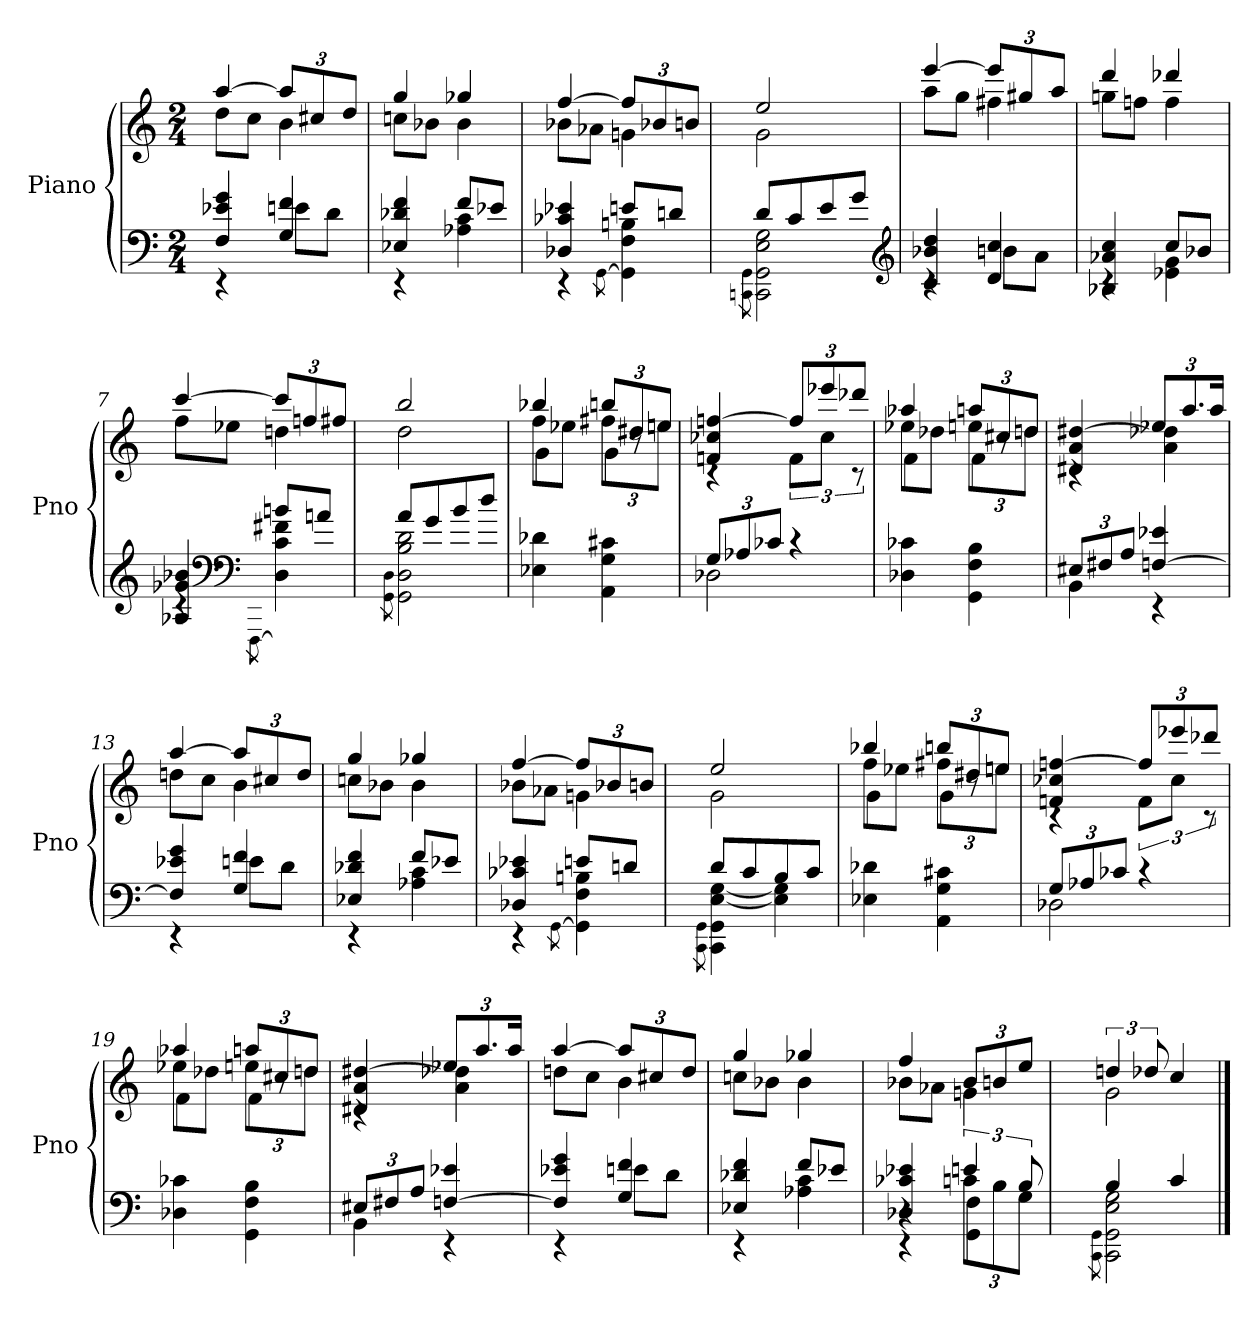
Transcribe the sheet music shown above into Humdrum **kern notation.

**kern	**kern
*part1	*part1
*staff2	*staff1
*I"Piano	*
*I'Pno	*
*clefF4	*clefG2
*k[]	*k[]
*C:	*C:
*M2/4	*M2/4
=1	=1
*^	*^
4F 4e-X 4g	4rEE	[4aa	8ddL
.	.	.	8ccJ
4G 4f	8enL	12aaL]	4b
.	.	12cc#X	.
.	8dJ	.	.
.	.	12ddJ	.
=2	=2	=2	=2
4E-X 4d-X 4f	4rEE	4gg	8ccnL
.	.	.	8b-XJ
8fL	4A-X 4c	4gg-X	4b-
8e-XJ	.	.	.
=3	=3	=3	=3
4D-X 4c-X 4e-X	4rEE	[4ff	8b-XL
.	.	.	8a-XJ
.	[8qGG\	.	.
8enL	4GG] 4F 4Bn	12ffL]	4gn
.	.	12b-X	.
8dnJ	.	.	.
.	.	12bnJ	.
=4	=4	=4	=4
.	8qCCn\ 8qGG\	.	.
8dL	2CC] 2GG] 2E 2G	2ee	2g
8c	.	.	.
8e	.	.	.
8gJ	.	.	.
*clefG2	*	*	*
=5	=5	=5	=5
4c 4b-X 4dd	4rc	[4eee	8aaL
.	.	.	8ggJ
4d 4cc	8bnL	12eeeL]	4ff#X
.	.	12gg#X	.
.	8aJ	.	.
.	.	12aaJ	.
=6	=6	=6	=6
4B-X 4a-X 4cc	4rc	4ddd	8ggnL
.	.	.	8ffnJ
8ccL	4e-X 4g	4ddd-X	4ff
8b-XJ	.	.	.
=7	=7	=7	=7
4A-X 4g-X 4b-X	4rc	[4ccc	8ffL
.	.	.	8ee-XJ
.	[8qD\	.	.
*clefF4	*	*	*
8bnL	4D] 4c 4f#X	12cccL]	4ddn
.	.	12ffn	.
8anJ	.	.	.
.	.	12ff#XJ	.
=8	=8	=8	=8
.	8qGG\ 8qD\	.	.
8aL	2GG] 2D] 2B 2d	2bb	2dd
8g	.	.	.
8b	.	.	.
8ddJ	.	.	.
*v	*v	*	*
=9	=9	=9
*	*	*^
4E-X 4d-X	4bb-X	8ffL	4g\
.	.	8ee-XJ	.
4AA 4G 4c#X	12bbnL	12ff#XL	4g\
.	12dd#X	12r	.
.	12eenJ	12eenJ	.
*	*	*v	*v
=10	=10	=10
*^	*	*
12GL	2D-X	4fn 4cc-X [4ffn	4rc
12A-X	.	.	.
12c-XJ	.	.	.
4rc	.	12ffL]	12fL
.	.	12eee-X	12cc-J
.	.	12ddd-XJ	12rc
*v	*v	*	*
=11	=11	=11
*	*	*^
4D-X 4c-X	4aa-X	8ee-XL	4f\
.	.	8dd-XJ	.
4GG 4F 4B	12aanL	12eenL	4f\
.	12cc#X	12r	.
.	12ddnJ	12ddJ	.
*	*	*v	*v
=12	=12	=12
*^	*	*
12E#XL	4BB	4d#X 4a [4dd#X	4rc
12F#X	.	.	.
12AJ	.	.	.
[4Fn 4e-X	4rEE	12ee-XL]	4a 4dd-X
.	.	12.aa	.
.	.	24aaJk	.
=13	=13	=13	=13
4F] 4e-X 4g	4rEE	[4aa	8ddnL
.	.	.	8ccJ
4G 4f	8enL	12aaL]	4b
.	.	12cc#X	.
.	8dJ	.	.
.	.	12ddJ	.
=14	=14	=14	=14
4E-X 4d-X 4f	4rEE	4gg	8ccnL
.	.	.	8b-XJ
8fL	4A-X 4c	4gg-X	4b-
8e-XJ	.	.	.
=15	=15	=15	=15
4D-X 4c-X 4e-X	4rEE	[4ff	8b-XL
.	.	.	8a-XJ
.	[8qGG\	.	.
8enL	4GG] 4F 4Bn	12ffL]	4gn
.	.	12b-X	.
8dnJ	.	.	.
.	.	12bnJ	.
=16	=16	=16	=16
.	8qCC\ 8qGG\	.	.
8dL	4CC] 4GG] [4E [4G	2ee	2g
8c	.	.	.
8B	4E] 4G]	.	.
8cJ	.	.	.
*v	*v	*	*
=17	=17	=17
*	*	*^
4E-X 4d-X	4bb-X	8ffL	4g\
.	.	8ee-XJ	.
4AA 4G 4c#X	12bbnL	12ff#XL	4g\
.	12dd#X	12r	.
.	12eenJ	12eenJ	.
*	*	*v	*v
=18	=18	=18
*^	*	*
12GL	2D-X	4fn 4cc-X [4ffn	4rc
12A-X	.	.	.
12c-XJ	.	.	.
4rc	.	12ffL]	12fL
.	.	12eee-X	12cc-J
.	.	12ddd-XJ	12rc
*v	*v	*	*
=19	=19	=19
*	*	*^
4D-X 4c-X	4aa-X	8ee-XL	4f\
.	.	8dd-XJ	.
4GG 4F 4B	12aanL	12eenL	4f\
.	12cc#X	12r	.
.	12ddnJ	12ddJ	.
*	*	*v	*v
=20	=20	=20
*^	*	*
12E#XL	4BB	4d#X 4a [4dd#X	4rc
12F#X	.	.	.
12AJ	.	.	.
[4Fn 4e-X	4rEE	12ee-XL]	4a 4dd-X
.	.	12.aa	.
.	.	24aaJk	.
=21	=21	=21	=21
4F] 4e-X 4g	4rEE	[4aa	8ddnL
.	.	.	8ccJ
4G 4f	8enL	12aaL]	4b
.	.	12cc#X	.
.	8dJ	.	.
.	.	12ddJ	.
=22	=22	=22	=22
4E-X 4d-X 4f	4rEE	4gg	8ccnL
.	.	.	8b-XJ
8fL	4A-X 4c	4gg-X	4b-
8e-XJ	.	.	.
=23	=23	=23	=23
*	*^	*	*
4D-X 4c-X 4e-X	4rEE	4r	4ff	8b-XL
.	.	.	.	8a-XJ
6en	12cnL	4GG\ 4F\	12b-L	4gn
.	12B	.	12bn	.
12B	12GJ	.	12eeJ	.
*	*v	*v	*	*
=24	=24	=24	=24
.	8qCC\ 8qGG\	.	.
4B	2CC] 2GG] 2E 2G	6ddn	2g
.	.	12dd-X	.
4c	.	4cc	.
*v	*v	*	*
*	*v	*v
==	==
*-	*-
